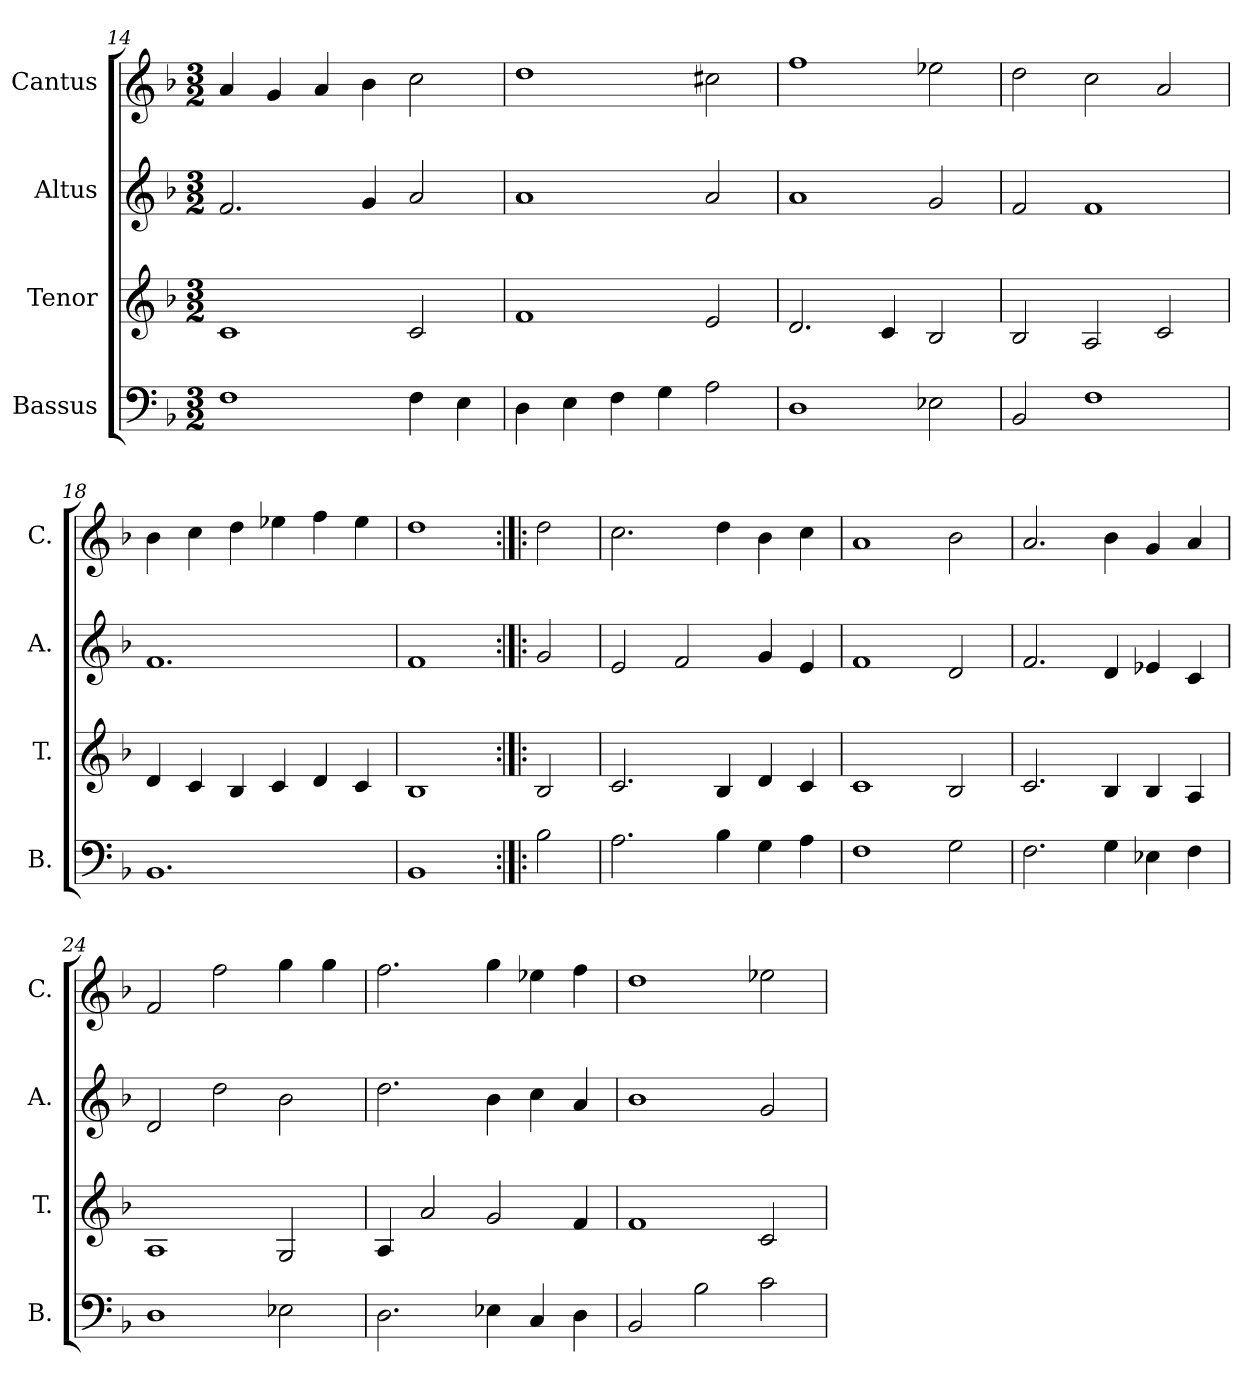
**kern	**kern	**kern	**kern
*part4	*part3	*part2	*part1
*staff4	*staff3	*staff2	*staff1
*I"Bassus	*I"Tenor	*I"Altus	*I"Cantus
*I'B.	*I'T.	*I'A.	*I'C.
*clefF4	*clefG2	*clefG2	*clefG2
*k[b-]	*k[b-]	*k[b-]	*k[b-]
*F:	*F:	*F:	*F:
*M3/2	*M3/2	*M3/2	*M3/2
=14	=14	=14	=14
1F\	1c/	2.f/	4a/
.	.	.	4g/
.	.	.	4a/
.	.	4g/	4b-\
4F\	2c/	2a/	2cc\
4E\	.	.	.
=15	=15	=15	=15
4D\	1f/	1a/	1dd\
4E\	.	.	.
4F\	.	.	.
4G\	.	.	.
2A\	2e/	2a/	2cc#X\
=16	=16	=16	=16
1D\	2.d/	1a/	1ff\
.	4c/	.	.
2E-X\	2B-/	2g/	2ee-X\
=17	=17	=17	=17
2BB-/	2B-/	2f/	2dd\
1F\	2A/	1f/	2cc\
.	2c/	.	2a/
=18	=18	=18	=18
1.BB-/	4d/	1.f/	4b-\
.	4c/	.	4cc\
.	4B-/	.	4dd\
.	4c/	.	4ee-X\
.	4d/	.	4ff\
.	4c/	.	4ee-\
=19	=19	=19	=19
1BB-/	1B-/	1f/	1dd\
=20:|!|:	=20:|!|:	=20:|!|:	=20:|!|:
2B-\	2B-/	2g/	2dd\
=21	=21	=21	=21
2.A\	2.c/	2e/	2.cc\
.	.	2f/	.
4B-\	4B-/	.	4dd\
4G\	4d/	4g/	4b-\
4A\	4c/	4e/	4cc\
=22	=22	=22	=22
1F\	1c/	1f/	1a/
2G\	2B-/	2d/	2b-\
=23	=23	=23	=23
2.F\	2.c/	2.f/	2.a/
4G\	4B-/	4d/	4b-\
4E-X\	4B-/	4e-X/	4g/
4F\	4A/	4c/	4a/
=24	=24	=24	=24
1D\	1A/	2d/	2f/
.	.	2dd\	2ff\
2E-X\	2G/	2b-\	4gg\
.	.	.	4gg\
!!LO:LB:g=z
=25	=25	=25	=25
2.D\	4A/	2.dd\	2.ff\
.	2a/	.	.
4E-X\	2g/	4b-\	4gg\
4C/	.	4cc\	4ee-X\
4D\	4f/	4a/	4ff\
=26	=26	=26	=26
2BB-/	1f/	1b-\	1dd\
2B-\	.	.	.
2c\	2c/	2g/	2ee-X\
=	=	=	=
*-	*-	*-	*-
